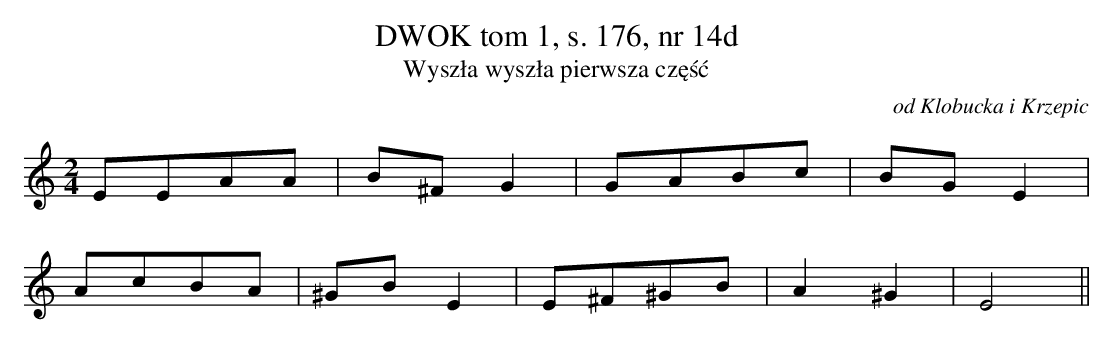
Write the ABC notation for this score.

X:1
T:DWOK tom 1, s. 176, nr 14d
T:Wyszła wyszła pierwsza część
O:od Klobucka i Krzepic
M:2/4
L:1/8
K:C
EEAA | B^FG2 |GABc | BGE2 |
AcBA | ^GBE2 |E^F^GB | A2^G2 | E4||
